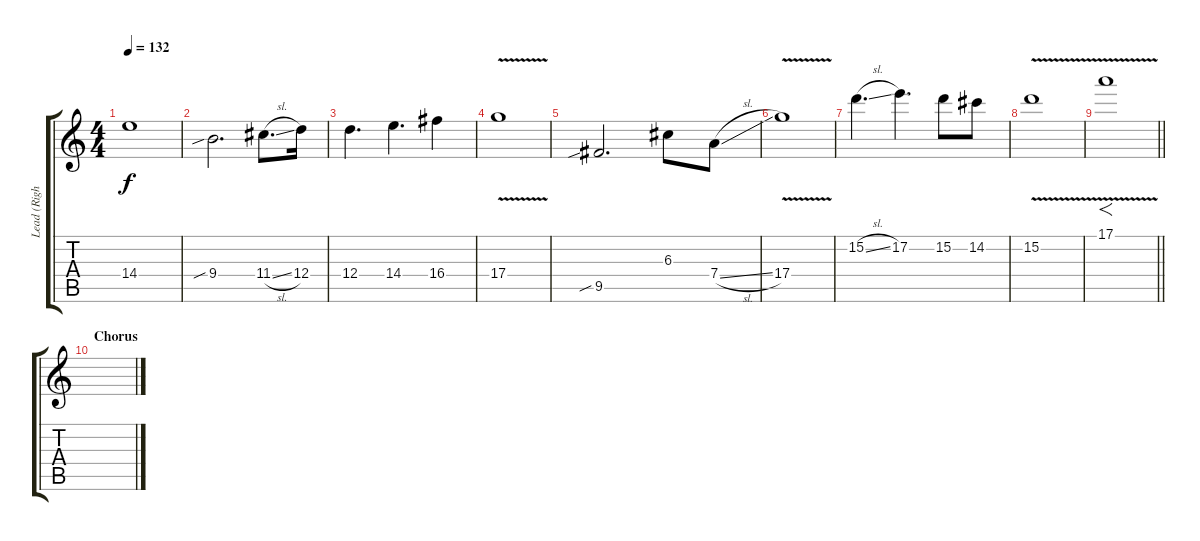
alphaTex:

\track ("Lead (Right)" "Lead (Righ") {instrument overdrivenguitar}
\staff {score tabs}
\tuning (E4 B3 G3 D3 A2 E2) {hide}
\ts (4 4)
\tempo 132
\clef g2
\ks c
14.4.1{dy f} |
9.4{sib}.2{d} 11.4{sl}.8{d} 12.4.16 |
12.4.4{d} 14.4.4{d} 16.4.4 |
17.4{v}.1 |
9.5{sib}.2{d} 6.3.8 7.4{sl}.8 |
17.4{v}.1 |
15.2{sl}.4{d} 17.2.4{d} 15.2.8 14.2.8 |
15.2{v}.1 |
\barLineRight lightlight
17.1{v}.1{f} |
\section ("" "Chorus")
